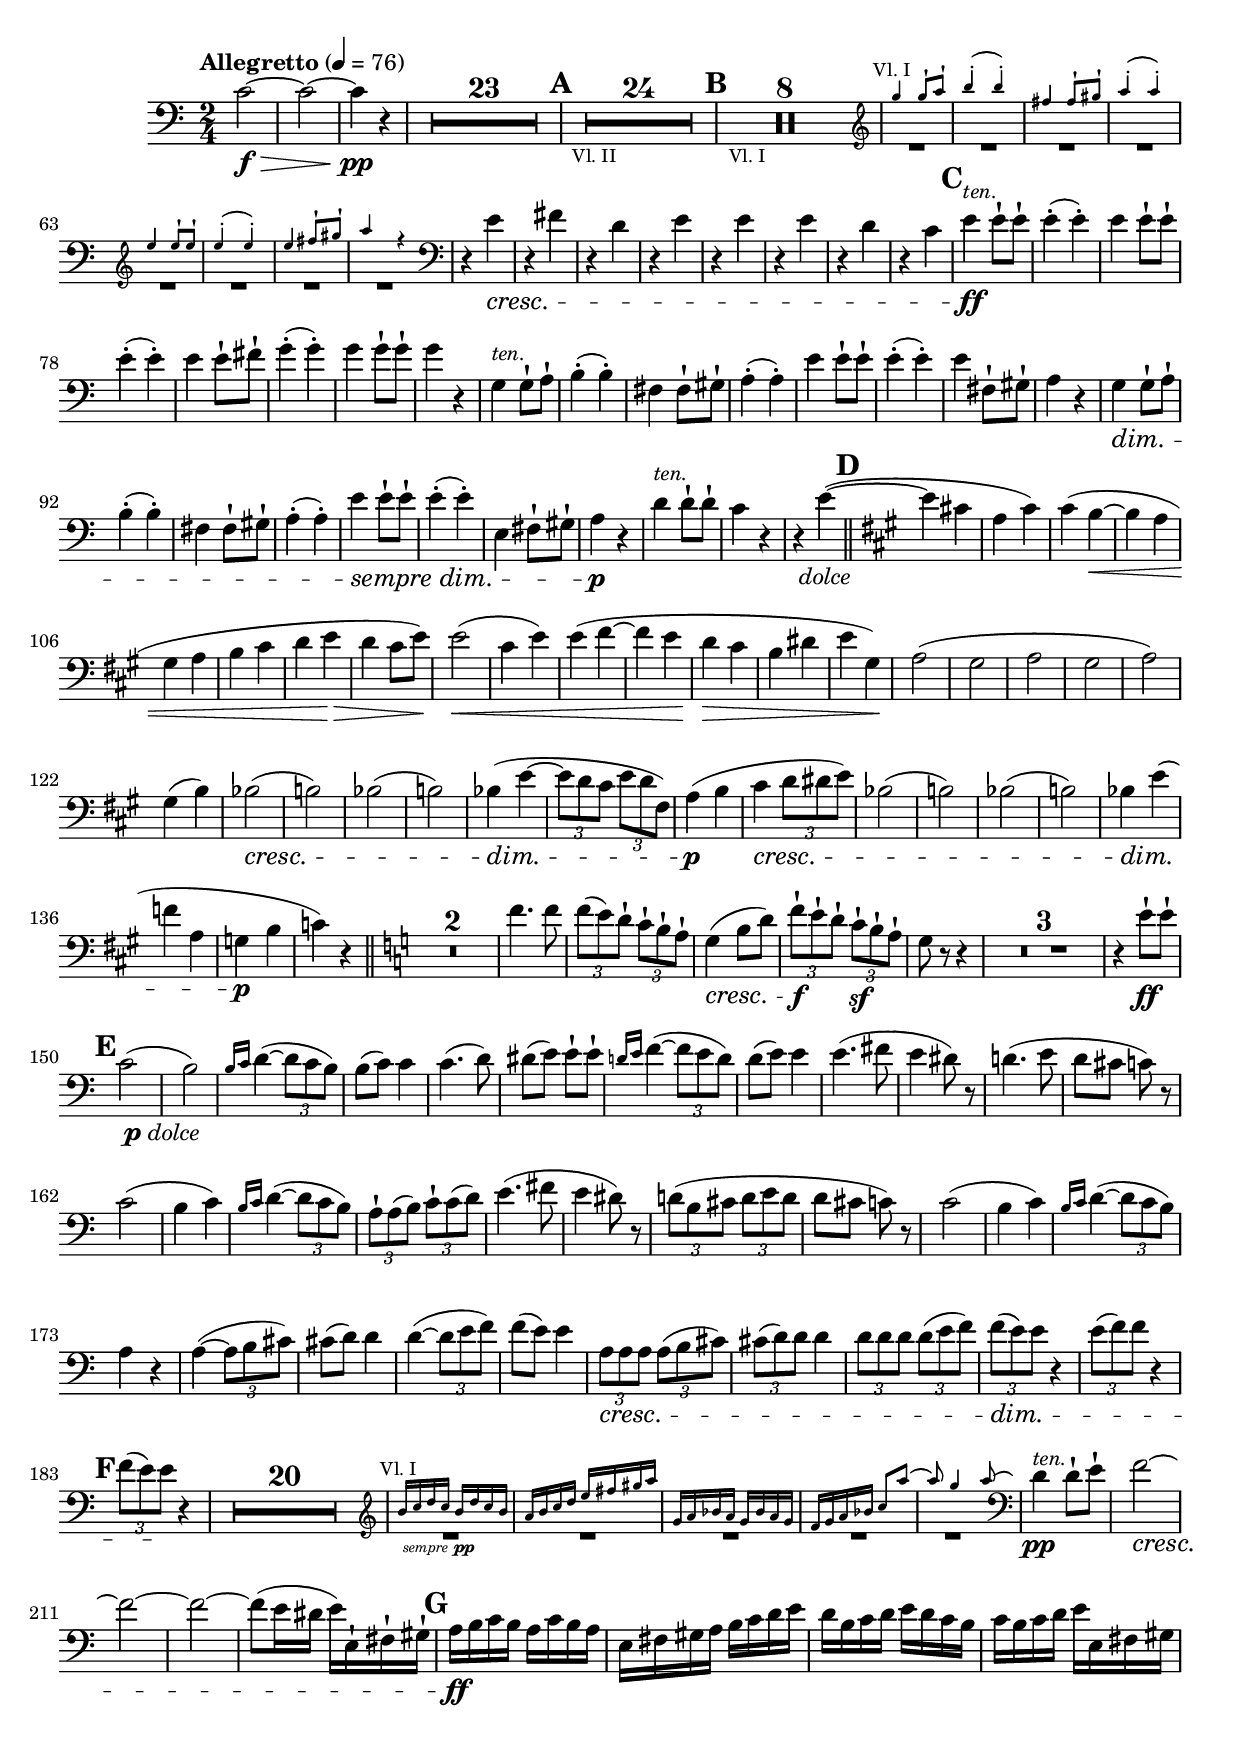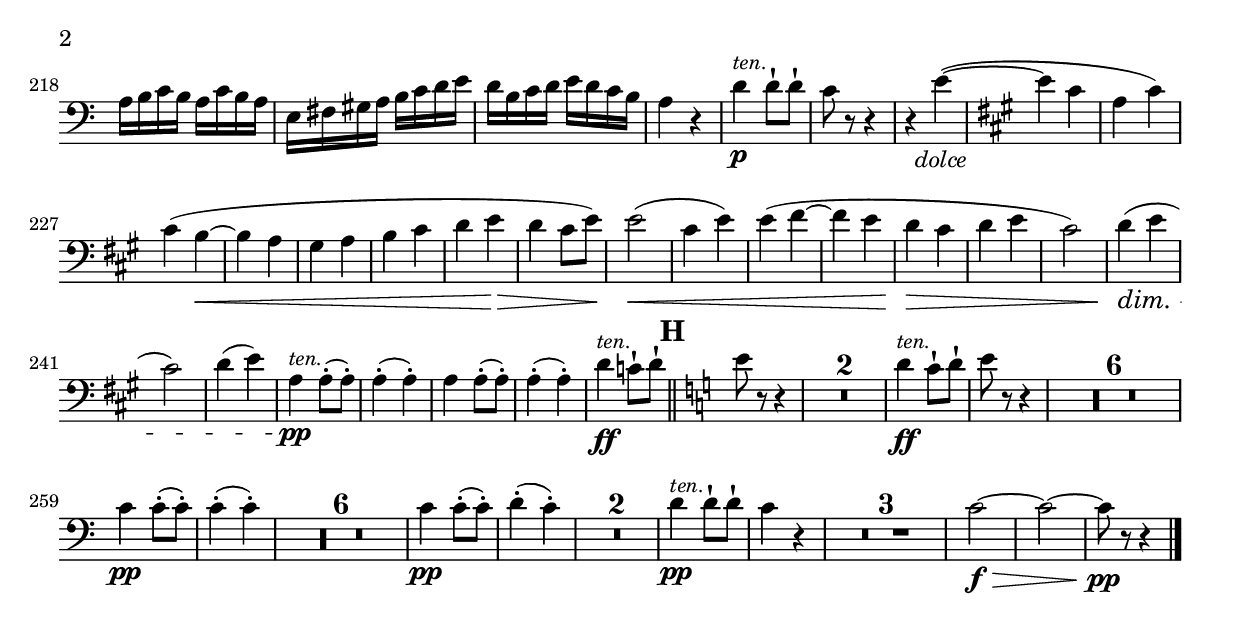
\version "2.24"

\version "2.24"

\include "../../definitions.ly"
\version "2.24"

\include "../../definitions.ly"

\addQuote "M2Vl1" {
	\relative c''' {
		R2*3 |
		R2*23 |
		R2*24 |
		R2*8 |
		g4 g8-! a8-! |
		b4(-. b4-.) |
		fis4 fis8-! gis-! |
		a4(-. a4-.) |
		e4 e8-! e8-! |
		e4(-. e4-.) |
		e4 fis8-! gis8-! |
		a4 r4 |
		R2*137 |
		b,16 \semprepp c d c b d c b |
		a b c d e fis gis a |
		g, a bes a g bes a g |
		f g a bes c8 a'8~ |
		a8 g4 \tweak control-points #'((4.2 . 3.5) (5 . 4) (5.5 . 4) (6 . 3.5)) ( <> ) a8  |
	}
}


voicebeethovenHxmouvementCxbassonBxmd = \absolute {
	\include "../../parametres.ly"
	\clef bass \time 2/4 \key a \minor \tempo "Allegretto" 4=76
	c'2~ \f\> |
	c'2~ |
	c'4\pp r4 |
	R2*23 |
	\mark\default
	<>_\markup{\center-align \tiny "Vl. II"} R2*24 |
	\mark\default
	<>_\markup{\center-align \tiny "Vl. I"} R2*8 |
	\cueDuringWithClef #"M2Vl1" #UP "treble" {<>^\markup {\center-align \tiny "Vl. I"} R2*8} |
	r4 e'4 \cresc |
	r4 fis'4 |
	r4 d'4 |
	r4 e'4 |
	r4 e'4 |
	r4 e'4 |
	r4 d'4 |
	r4 c'4 |
	\mark\default
	e'4\tenutotext \ff e'8-! e'8-! |
	e'4-.( e'4-.) |
	e'4 e'8-! e'8-! |
	e'4-.( e'4-.) |
	e'4 e'8-! fis'8-! |
	g'4-.( g'4-.) |
	g'4 g'8-! g'8-! |
	g'4 r4 |
	g4\tenutotext g8-! a8-! |
	b4-.( b4-.) |
	fis4 fis8-! gis8-! |
	a4-.( a4-.) |
	e'4 e'8-! e'8-! |
	e'4-.( e'4-.) |
	e'4 fis8-! gis8-! |
	a4 r4 |
	g4 \dim g8-! a8-! |
	b4-.( b4-.) |
	fis4 fis8-! gis8-! |
	a4-.( a4-.) |
	e'4 \sempredim e'8-! e'8-! |
	e'4-.( e'4-.) |
	e4 fis8-! gis8-! |
	a4 \p r4 |
	d'4\tenutotext d'8-! d'8-! |
	c'4 r4 |
	r4 e'4(~ \dolce \section |
	\mark\default \barNumberCheck 102
	\key a \major e'4 cis'!4 |
	a4 cis'4) |
	cis'4( b4~ \< |
	b4 a4 |
	gis4 a4 |
	b4 cis'4 |
	d'4 e'4 \> |
	d'4 cis'8 e'8) |
	e'2( \< |
	cis'4 e'4) |
	e'4( fis'4~ |
	fis'4 e'4 |
	d'4 \> cis'4 |
	b4 dis'4 |
	e'4 gis4) \! |
	a2( |
	gis2 |
	a2 |
	gis2 |
	a2) |
	gis4( b4) |
	bes2( \cresc |
	b2) |
	bes2( |
	b2) |
	bes4( \dim e'4~ |
	\tuplet 3/2 {e'8 d'8 cis'8} \tuplet 3/2 {e'8 d'8 fis8}) |
	a4( \p b4 |
	cis'4 \cresc \tuplet 3/2 {d'8 dis'8 e'8}) |
	bes2( |
	b2) |
	bes2( |
	b2) |
	bes4 \dim e'4( |
	f'4 a4 |
	g4 \p b4 |
	c'4) r4 \section |
	\key a \minor
	R2*2 |
	f'4. f'8 |
	\tuplet 3/2 {f'8( e'8) d'8-!} \tuplet 3/2 {c'8-! b8-! a8-!} |
	g4( \cresc b8 d'8) |
	\tuplet 3/2 {f'8-! \f e'8-! d'8-!} \tuplet 3/2 {c'8-! \sf b8-! a8-!} |
	g8 r8 r4 |
	R2*3 |
	r4 e'8-! \ff e'8-! |
	\mark\default \barNumberCheck 150
	c'2( \pdolce |
	b2) |
	\grace{b16 c'16} d'4(~ \tuplet 3/2 {d'8 c'8 b8}) |
	b8( c'8) c'4 |
	c'4.( d'8) |
	dis'8( e'8) e'8-! e'8-! |
	\grace{d'16 e'16} f'4(~ \tuplet 3/2 {f'8 e'8 d'8}) |
	d'8( e'8) e'4 |
	e'4.( fis'8 |
	e'4 dis'8) r8 |
	d'4.( e'8 |
	d'8 cis'8 c'8) r8 |
	c'2( |
	b4 c'4) |
	\grace{b16 c'} d'4(~ \tuplet 3/2 {d'8 c'8 b8}) |
	\tuplet 3/2 {a8-! a8( b8)} \tuplet 3/2 {c'8-! c'8( d'8)} |
	e'4.( fis'8 |
	e'4 dis'8) r8 |
	% TODO: il faudrait mettre une liaison de phrasé
	\tuplet 3/2 {d'8( b8 cis'8} \tuplet 3/2 {d'8 e'8 d'8} |
	d'8 cis'8 c'8) r8 |
	c'2( |
	b4 c'4) |
	\grace{b16 c'} d'4(~ \tuplet 3/2 {d'8 c'8 b8}) |
	a4 r4 |
	a4(~ \tuplet 3/2 {a8 b8 cis'8}) |
	cis'8( d'8) d'4 |
	d'4(~ \tuplet 3/2 {d'8 e'8 f'8}) |
	f'8( e'8) e'4 |
	\tuplet 3/2 {a8 \cresc a8 a8} \tuplet 3/2 {a8( b8 cis'8)} |
	\tuplet 3/2 {cis'8( d'8) d'8} d'4 |
	\tuplet 3/2 {d'8 d'8 d'8} \tuplet 3/2 {d'8( e'8 f'8)} |
	\tuplet 3/2 {f'8( \dim e'8 ) e'8} r4 |
	\tuplet 3/2 {e'8( f'8) f'8} r4 |
	\mark\default \barNumberCheck 183
	\tuplet 3/2 {f'8( e'8) e'8 \!} r4 |
	R2*20 |
	\cueDuringWithClef #"M2Vl1" #UP "treble" {<>^\markup {\center-align \tiny "Vl. I"} R2*5} |
	d'4\tenutotext \pp d'8-! e'8-! |
	f'2~ \cresc |
	f'2~ |
	f'2~ |
	f'8( e'16 dis'16 e'16) e16-! fis16-! gis16-! |
	\mark\default \barNumberCheck 214
	a16 \ff b16 c'16 b16 a16 c'16 b16 a16 |
	e16 fis16 gis16 a16 b16 c'16 d'16 e'16 |
	d'16 b16 c'16 d'16 e'16 d'16 c'16 b16 |
	c'16 b16 c'16 d'16 e'16 e16 fis16 gis16 |
	a16 b16 c'16 b16 a16 c'16 b16 a16 |
	e16 fis16 gis16 a16 b16 c'16 d'16 e'16 |
	d'16 b16 c'16 d'16 e'16 d'16 c'16 b16 |
	a4 r4 |
	d'4\tenutotext \p d'8-! d'8-! |
	c'8 r8 r4 |
	r4 e'4(~ \dolce |
	\key a \major
	e'4 cis'4 |
	a4 cis'4 ) |
	cis'4( b4~ \< |
	b4 a4 |
	gis4 a4 |
	b4 cis'4 |
	d'4 e'4 \> |
	d'4 cis'8 e'8) |
	e'2( \< |
	cis'4 e'4) |
	e'4( fis'4~ |
	fis'4 e'4 |
	d'4 \> cis'4 |
	d'4 e'4 |
	cis'2) |
	d'4( \dim e'4 |
	cis'2) |
	d'4( e'4) |
	a4\tenutotext \pp a8-.( a8-.) |
	a4-.( a4-.) |
	a4 a8-.( a8-.) |
	a4-.( a4-.) |
	d'4\tenutotext \ff c'8-! d'8-! \section |
	\mark\default \barNumberCheck 248
	\key a \minor e'8 r8 r4 |
	R2*2 |
	d'4\tenutotext \ff c'8-! d'8-! |
	e'8 r8 r4 |
	R2*6 |
	c'4 \pp c'8-.( c'8-.) |
	c'4-.( c'4-.) |
	R2*6 |
	c'4 \pp c'8-.( c'8-.) |
	d'4-.( c'4-.) |
	R2*2 |
	d'4\tenutotext \pp d'8-! d'8-! |
	c'4 r4 |
	R2*3 |
	c'2~ \f\> |
	c'2~ |
	c'8 \pp r8 r4 \fine |
}


\score {
	\new Staff \voicebeethovenHxmouvementCxbassonBxmd
	\layout { }
}
